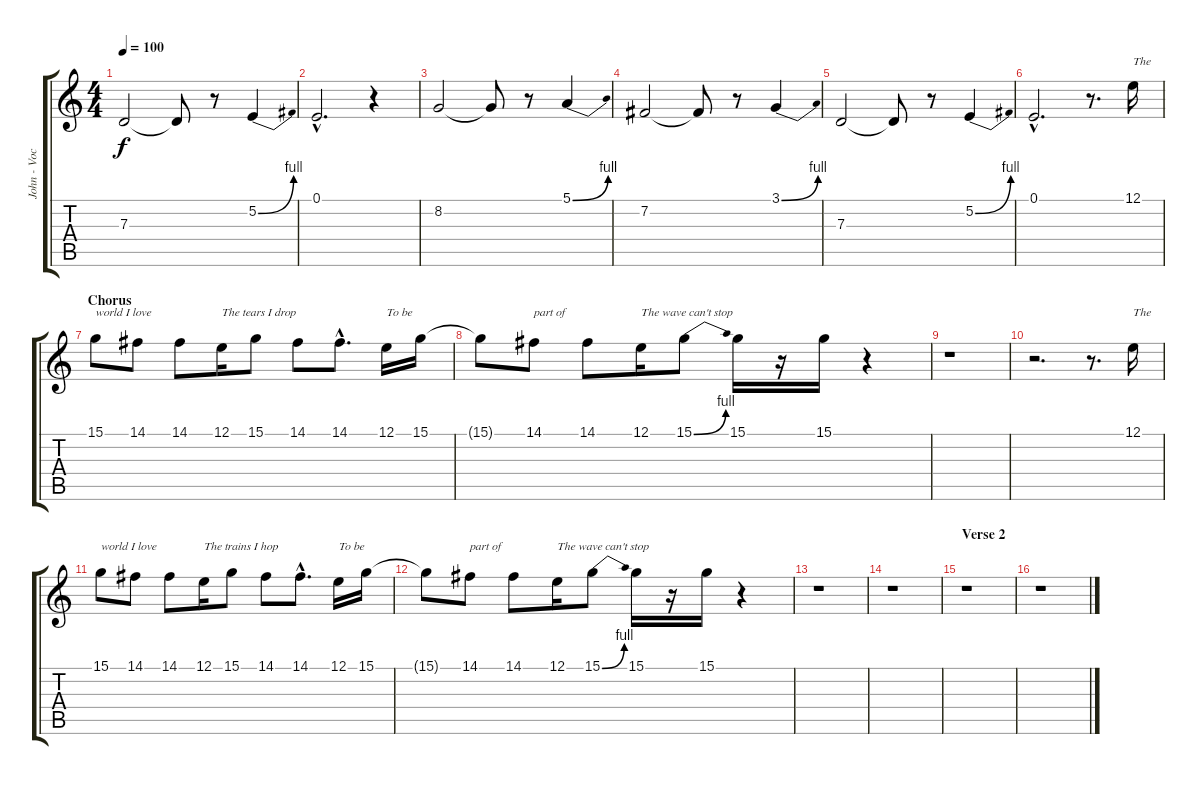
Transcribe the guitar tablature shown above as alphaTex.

\track ("John - Vocals" "John - Voc") {instrument choiraahs}
\staff {score tabs}
\tuning (E4 B3 G3 D3 A2 E2) {hide}
\ts (4 4)
\tempo 100
\clef g2
\ks c
7.3.2{dy f} 7.3{t}.8 r.8 5.2{be (bend 0 0 60 4)}.4 |
0.1{hac}.2{d} r.4 |
8.2.2 8.2{t}.8 r.8 5.1{be (bend 0 0 60 4)}.4 |
7.2.2 7.2{t}.8 r.8 3.1{be (bend 0 0 60 4)}.4 |
7.3.2 7.3{t}.8 r.8 5.2{be (bend 0 0 60 4)}.4 |
0.1{hac}.2{d} r.8{d volume 8 instrument trumpet} 12.1.16{txt "The"} |
\section ("" "Chorus")
15.1.8{txt "world I love"} 14.1.8 14.1.8 12.1.16{txt "The tears I drop"} 15.1.8 14.1.8 14.1{hac}.8{d} 12.1.16{txt "To be"} 15.1.16 |
15.1{t}.8 14.1.8{txt "part of"} 14.1.8 12.1.16{txt "The wave can't stop"} 15.1{be (bend 0 0 60 4)}.8 15.1.16 r.16 15.1.16 r.4 |
r.1 |
r.2{d} r.8{d} 12.1.16{txt "The"} |
15.1.8{txt "world I love"} 14.1.8 14.1.8 12.1.16{txt "The trains I hop"} 15.1.8 14.1.8 14.1{hac}.8{d} 12.1.16{txt "To be"} 15.1.16 |
15.1{t}.8 14.1.8{txt "part of"} 14.1.8 12.1.16{txt "The wave can't stop"} 15.1{be (bend 0 0 60 4)}.8 15.1.16 r.16 15.1.16 r.4 |
r.1 |
r.1 |
\section ("" "Verse 2")
r.1 |
r.1
